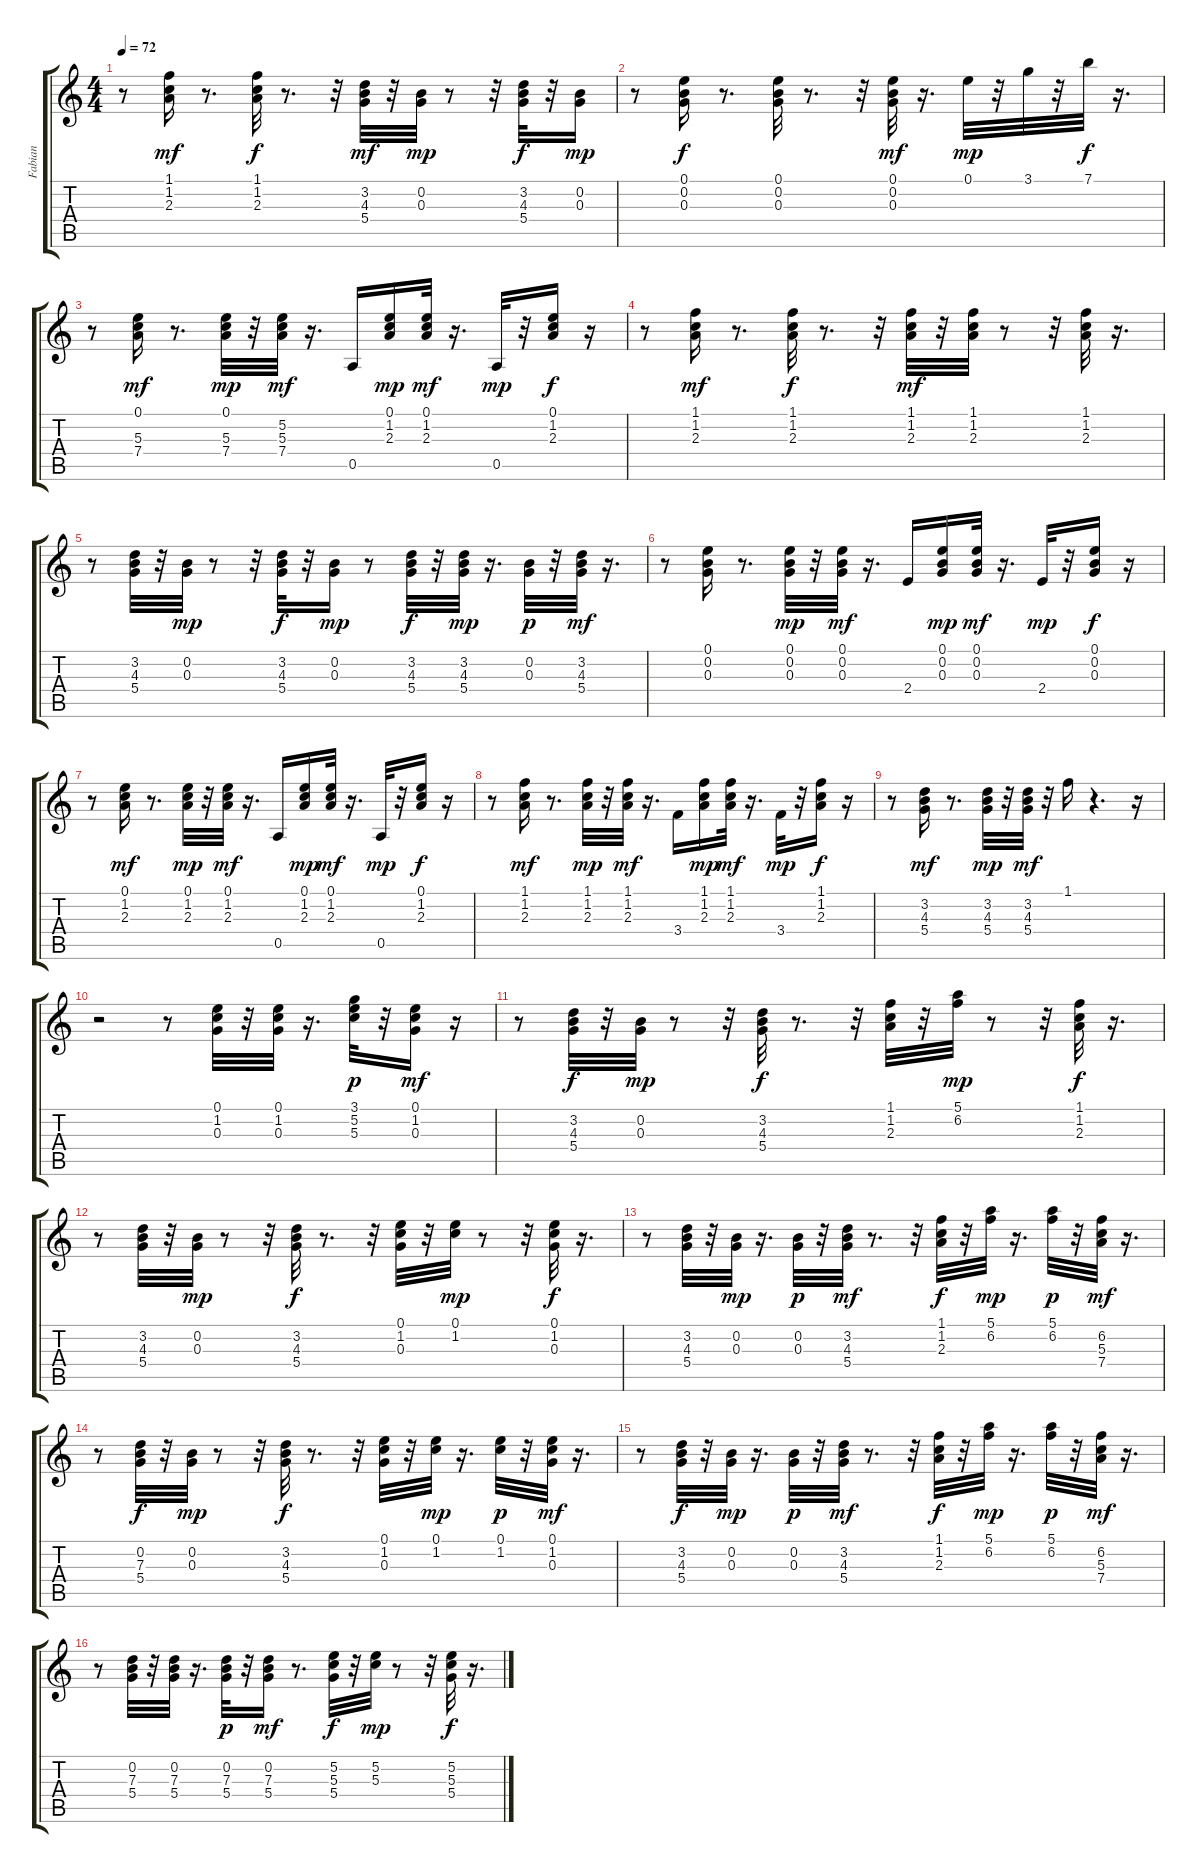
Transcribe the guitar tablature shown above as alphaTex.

\track ("Fabian" "Fabian") {instrument electricguitarmuted}
\staff {score tabs}
\tuning (E4 B3 G3 D3 A2 E2) {hide}
\ts (4 4)
\tempo 72
\clef g2
\ks c
r.8{dy mf} (1.1 1.2 2.3).16 r.8{d} (1.1 1.2 2.3).32{dy f} r.8{d} r.32 (3.2 4.3 5.4).32{dy mf} r.32 (0.2 0.3).32{dy mp} r.8 r.32 (3.2 4.3 5.4).32{dy f} r.32 (0.2 0.3).16{dy mp} |
r.8 (0.1 0.2 0.3).16{dy f} r.8{d} (0.1 0.2 0.3).32 r.8{d} r.32 (0.1 0.2 0.3).32{dy mf} r.16{d} 0.1.32{dy mp} r.32 3.1.32 r.32 7.1.32{dy f} r.16{d} |
r.8 (0.1 5.3 7.4).16{dy mf} r.8{d} (0.1 5.3 7.4).32{dy mp} r.32 (5.2 5.3 7.4).32{dy mf} r.16{d} 0.5.16 (0.1 1.2 2.3).16{dy mp} (0.1 1.2 2.3).32{dy mf} r.16{d} 0.5.32{dy mp} r.32 (0.1 1.2 2.3).16{dy f} r.16 |
r.8 (1.1 1.2 2.3).16{dy mf} r.8{d} (1.1 1.2 2.3).32{dy f} r.8{d} r.32 (1.1 1.2 2.3).32{dy mf} r.32 (1.1 1.2 2.3).32 r.8 r.32 (1.1 1.2 2.3).32 r.16{d} |
r.8 (3.2 4.3 5.4).32 r.32 (0.2 0.3).32{dy mp} r.8 r.32 (3.2 4.3 5.4).32{dy f} r.32 (0.2 0.3).16{dy mp} r.8 (3.2 4.3 5.4).32{dy f} r.32 (3.2 4.3 5.4).32{dy mp} r.16{d} (0.2 0.3).32{dy p} r.32 (3.2 4.3 5.4).32{dy mf} r.16{d} |
r.8 (0.1 0.2 0.3).16 r.8{d} (0.1 0.2 0.3).32{dy mp} r.32 (0.1 0.2 0.3).32{dy mf} r.16{d} 2.4.16 (0.1 0.2 0.3).16{dy mp} (0.1 0.2 0.3).32{dy mf} r.16{d} 2.4.32{dy mp} r.32 (0.1 0.2 0.3).16{dy f} r.16 |
r.8 (0.1 1.2 2.3).16{dy mf} r.8{d} (0.1 1.2 2.3).32{dy mp} r.32 (0.1 1.2 2.3).32{dy mf} r.16{d} 0.5.16 (0.1 1.2 2.3).16{dy mp} (0.1 1.2 2.3).32{dy mf} r.16{d} 0.5.32{dy mp} r.32 (0.1 1.2 2.3).16{dy f} r.16 |
r.8 (1.1 1.2 2.3).16{dy mf} r.8{d} (1.1 1.2 2.3).32{dy mp} r.32 (1.1 1.2 2.3).32{dy mf} r.16{d} 3.4.16 (1.1 1.2 2.3).16{dy mp} (1.1 1.2 2.3).32{dy mf} r.16{d} 3.4.32{dy mp} r.32 (1.1 1.2 2.3).16{dy f} r.16 |
r.8 (3.2 4.3 5.4).16{dy mf} r.8{d} (3.2 4.3 5.4).32{dy mp} r.32 (3.2 4.3 5.4).32{dy mf} r.32 1.1.16 r.4{d} r.16 |
r.2 r.8 (0.1 1.2 0.3).32 r.32 (0.1 1.2 0.3).32 r.16{d} (3.1 5.2 5.3).32{dy p} r.32 (0.1 1.2 0.3).16{dy mf} r.16 |
r.8 (3.2 4.3 5.4).32{dy f} r.32 (0.2 0.3).32{dy mp} r.8 r.32 (3.2 4.3 5.4).32{dy f} r.8{d} r.32 (1.1 1.2 2.3).32 r.32 (5.1 6.2).32{dy mp} r.8 r.32 (1.1 1.2 2.3).32{dy f} r.16{d} |
r.8 (3.2 4.3 5.4).32 r.32 (0.2 0.3).32{dy mp} r.8 r.32 (3.2 4.3 5.4).32{dy f} r.8{d} r.32 (0.1 1.2 0.3).32 r.32 (0.1 1.2).32{dy mp} r.8 r.32 (0.1 1.2 0.3).32{dy f} r.16{d} |
r.8 (3.2 4.3 5.4).32 r.32 (0.2 0.3).32{dy mp} r.16{d} (0.2 0.3).32{dy p} r.32 (3.2 4.3 5.4).32{dy mf} r.8{d} r.32 (1.1 1.2 2.3).32{dy f} r.32 (5.1 6.2).32{dy mp} r.16{d} (5.1 6.2).32{dy p} r.32 (6.2 5.3 7.4).32{dy mf} r.16{d} |
r.8 (0.2 7.3 5.4).32{dy f} r.32 (0.2 0.3).32{dy mp} r.8 r.32 (3.2 4.3 5.4).32{dy f} r.8{d} r.32 (0.1 1.2 0.3).32 r.32 (0.1 1.2).32{dy mp} r.16{d} (0.1 1.2).32{dy p} r.32 (0.1 1.2 0.3).32{dy mf} r.16{d} |
r.8 (3.2 4.3 5.4).32{dy f} r.32 (0.2 0.3).32{dy mp} r.16{d} (0.2 0.3).32{dy p} r.32 (3.2 4.3 5.4).32{dy mf} r.8{d} r.32 (1.1 1.2 2.3).32{dy f} r.32 (5.1 6.2).32{dy mp} r.16{d} (5.1 6.2).32{dy p} r.32 (6.2 5.3 7.4).32{dy mf} r.16{d} |
r.8 (0.2 7.3 5.4).32 r.32 (0.2 7.3 5.4).32 r.16{d} (0.2 7.3 5.4).32{dy p} r.32 (0.2 7.3 5.4).16{dy mf} r.8{d} (5.2 5.3 5.4).32{dy f} r.32 (5.2 5.3).32{dy mp} r.8 r.32 (5.2 5.3 5.4).32{dy f} r.16{d}
